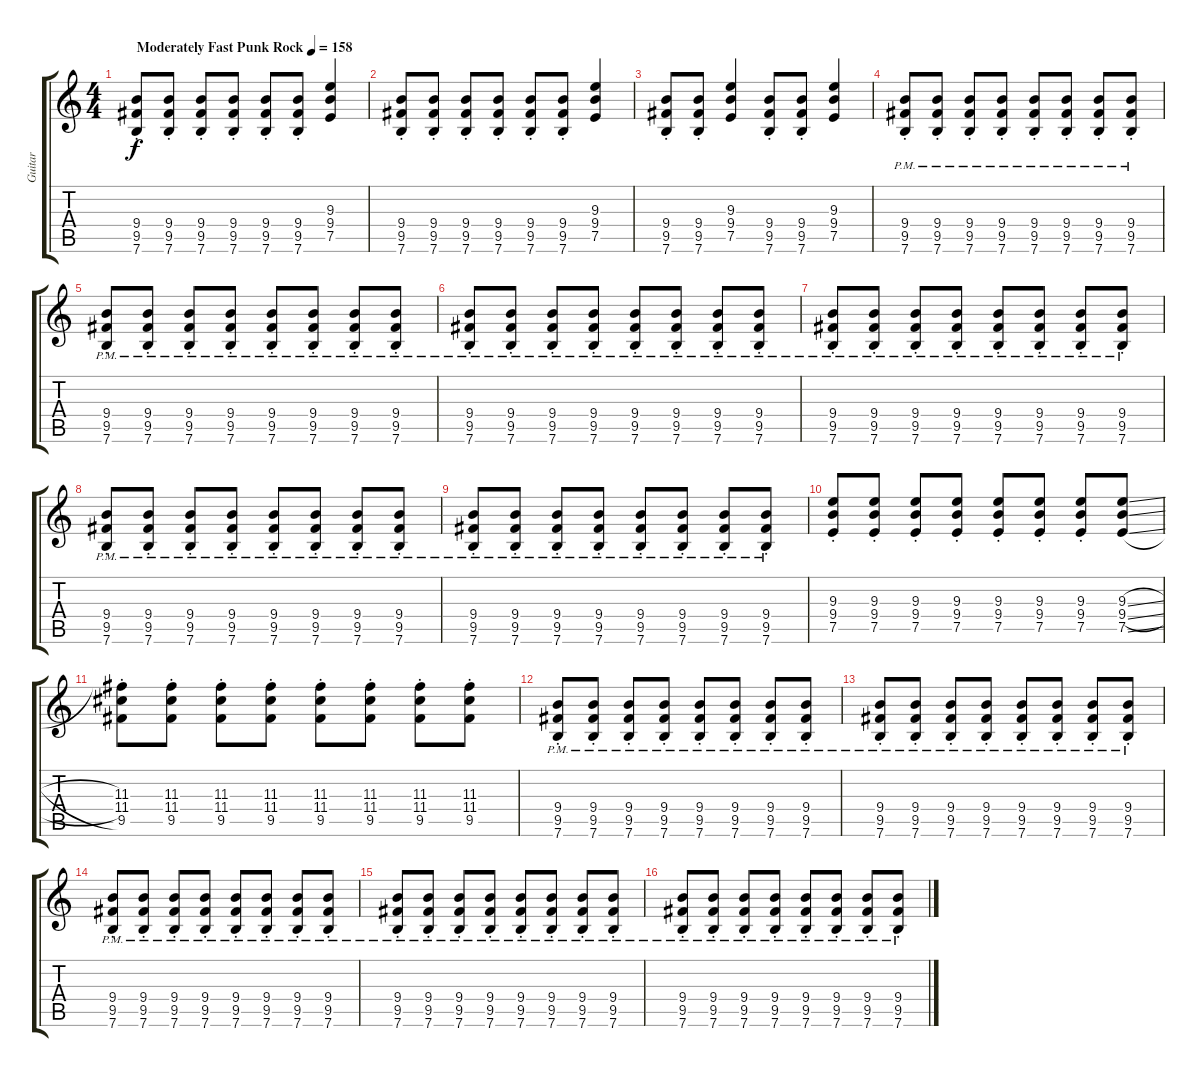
\track ("Guitar" "Guitar") {instrument distortionguitar}
\staff {score tabs}
\tuning (E4 B3 G3 D3 A2 E2) {hide}
\ts (4 4)
\tempo (158 "Moderately Fast Punk Rock")
\clef g2
\ks c
(9.4 9.5{st} 7.6).8{dy f instrument distortionguitar} (9.4 9.5{st} 7.6).8 (9.4 9.5{st} 7.6).8 (9.4 9.5{st} 7.6).8 (9.4 9.5{st} 7.6).8 (9.4 9.5{st} 7.6).8 (9.3 9.4 7.5).4 |
(9.4 9.5{st} 7.6).8 (9.4 9.5{st} 7.6).8 (9.4 9.5{st} 7.6).8 (9.4 9.5{st} 7.6).8 (9.4 9.5{st} 7.6).8 (9.4 9.5{st} 7.6).8 (9.3 9.4 7.5).4 |
(9.4{st} 9.5 7.6).8 (9.4{st} 9.5 7.6).8 (9.3 9.4 7.5).4 (9.4{st} 9.5 7.6).8 (9.4{st} 9.5 7.6).8 (9.3 9.4 7.5).4 |
(9.4{pm} 9.5{pm st} 7.6{pm}).8 (9.4{pm} 9.5{pm st} 7.6{pm}).8 (9.4{pm} 9.5{pm st} 7.6{pm}).8 (9.4{pm} 9.5{pm st} 7.6{pm}).8 (9.4{pm} 9.5{pm st} 7.6{pm}).8 (9.4{pm} 9.5{pm st} 7.6{pm}).8 (9.4{pm} 9.5{pm st} 7.6{pm}).8 (9.4{pm} 9.5{pm st} 7.6{pm}).8 |
(9.4{pm} 9.5{pm st} 7.6{pm}).8 (9.4{pm} 9.5{pm st} 7.6{pm}).8 (9.4{pm} 9.5{pm st} 7.6{pm}).8 (9.4{pm} 9.5{pm st} 7.6{pm}).8 (9.4{pm} 9.5{pm st} 7.6{pm}).8 (9.4{pm} 9.5{pm st} 7.6{pm}).8 (9.4{pm} 9.5{pm st} 7.6{pm}).8 (9.4{pm} 9.5{pm st} 7.6{pm}).8 |
(9.4{pm} 9.5{pm st} 7.6{pm}).8 (9.4{pm} 9.5{pm st} 7.6{pm}).8 (9.4{pm} 9.5{pm st} 7.6{pm}).8 (9.4{pm} 9.5{pm st} 7.6{pm}).8 (9.4{pm} 9.5{pm st} 7.6{pm}).8 (9.4{pm} 9.5{pm st} 7.6{pm}).8 (9.4{pm} 9.5{pm st} 7.6{pm}).8 (9.4{pm} 9.5{pm st} 7.6{pm}).8 |
(9.4{pm} 9.5{pm st} 7.6{pm}).8 (9.4{pm} 9.5{pm st} 7.6{pm}).8 (9.4{pm} 9.5{pm st} 7.6{pm}).8 (9.4{pm} 9.5{pm st} 7.6{pm}).8 (9.4{pm} 9.5{pm st} 7.6{pm}).8 (9.4{pm} 9.5{pm st} 7.6{pm}).8 (9.4{pm} 9.5{pm st} 7.6{pm}).8 (9.4{pm} 9.5{pm st} 7.6{pm}).8 |
(9.4{pm} 9.5{pm st} 7.6{pm}).8 (9.4{pm} 9.5{pm st} 7.6{pm}).8 (9.4{pm} 9.5{pm st} 7.6{pm}).8 (9.4{pm} 9.5{pm st} 7.6{pm}).8 (9.4{pm} 9.5{pm st} 7.6{pm}).8 (9.4{pm} 9.5{pm st} 7.6{pm}).8 (9.4{pm} 9.5{pm st} 7.6{pm}).8 (9.4{pm} 9.5{pm st} 7.6{pm}).8 |
(9.4{pm} 9.5{pm st} 7.6{pm}).8 (9.4{pm} 9.5{pm st} 7.6{pm}).8 (9.4{pm} 9.5{pm st} 7.6{pm}).8 (9.4{pm} 9.5{pm st} 7.6{pm}).8 (9.4{pm} 9.5{pm st} 7.6{pm}).8 (9.4{pm} 9.5{pm st} 7.6{pm}).8 (9.4{pm} 9.5{pm st} 7.6{pm}).8 (9.4{pm} 9.5{pm st} 7.6{pm}).8 |
(9.3{st} 9.4 7.5).8 (9.3{st} 9.4 7.5).8 (9.3{st} 9.4 7.5).8 (9.3{st} 9.4 7.5).8 (9.3{st} 9.4 7.5).8 (9.3{st} 9.4 7.5).8 (9.3{st} 9.4 7.5).8 (9.3{sl} 9.4{sl} 7.5{sl}).8 |
(11.3{st} 11.4 9.5).8 (11.3{st} 11.4 9.5).8 (11.3{st} 11.4 9.5).8 (11.3{st} 11.4 9.5).8 (11.3{st} 11.4 9.5).8 (11.3{st} 11.4 9.5).8 (11.3{st} 11.4 9.5).8 (11.3 11.4 9.5{st}).8 |
(9.4{pm} 9.5{pm st} 7.6{pm}).8 (9.4{pm} 9.5{pm st} 7.6{pm}).8 (9.4{pm} 9.5{pm st} 7.6{pm}).8 (9.4{pm} 9.5{pm st} 7.6{pm}).8 (9.4{pm} 9.5{pm st} 7.6{pm}).8 (9.4{pm} 9.5{pm st} 7.6{pm}).8 (9.4{pm} 9.5{pm st} 7.6{pm}).8 (9.4{pm} 9.5{pm st} 7.6{pm}).8 |
(9.4{pm} 9.5{pm st} 7.6{pm}).8 (9.4{pm} 9.5{pm st} 7.6{pm}).8 (9.4{pm} 9.5{pm st} 7.6{pm}).8 (9.4{pm} 9.5{pm st} 7.6{pm}).8 (9.4{pm} 9.5{pm st} 7.6{pm}).8 (9.4{pm} 9.5{pm st} 7.6{pm}).8 (9.4{pm} 9.5{pm st} 7.6{pm}).8 (9.4{pm} 9.5{pm st} 7.6{pm}).8 |
(9.4{pm} 9.5{pm st} 7.6{pm}).8 (9.4{pm} 9.5{pm st} 7.6{pm}).8 (9.4{pm} 9.5{pm st} 7.6{pm}).8 (9.4{pm} 9.5{pm st} 7.6{pm}).8 (9.4{pm} 9.5{pm st} 7.6{pm}).8 (9.4{pm} 9.5{pm st} 7.6{pm}).8 (9.4{pm} 9.5{pm st} 7.6{pm}).8 (9.4{pm} 9.5{pm st} 7.6{pm}).8 |
(9.4{pm} 9.5{pm st} 7.6{pm}).8 (9.4{pm} 9.5{pm st} 7.6{pm}).8 (9.4{pm} 9.5{pm st} 7.6{pm}).8 (9.4{pm} 9.5{pm st} 7.6{pm}).8 (9.4{pm} 9.5{pm st} 7.6{pm}).8 (9.4{pm} 9.5{pm st} 7.6{pm}).8 (9.4{pm} 9.5{pm st} 7.6{pm}).8 (9.4{pm} 9.5{pm st} 7.6{pm}).8 |
(9.4{pm} 9.5{pm st} 7.6{pm}).8 (9.4{pm} 9.5{pm st} 7.6{pm}).8 (9.4{pm} 9.5{pm st} 7.6{pm}).8 (9.4{pm} 9.5{pm st} 7.6{pm}).8 (9.4{pm} 9.5{pm st} 7.6{pm}).8 (9.4{pm} 9.5{pm st} 7.6{pm}).8 (9.4{pm} 9.5{pm st} 7.6{pm}).8 (9.4{pm} 9.5{pm st} 7.6{pm}).8
